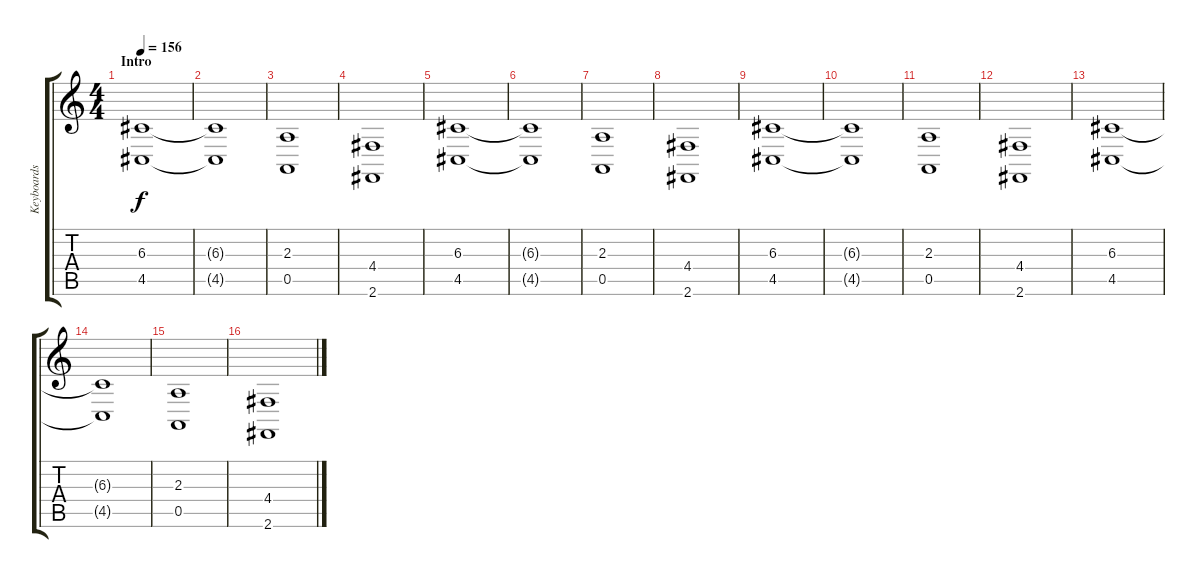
\track ("Keyboards" "Keyboards") {instrument pad8sweep}
\staff {score tabs}
\tuning (E4 B3 G3 D3 A2 E2) {hide}
\ts (4 4)
\section ("" "Intro")
\tempo 156
\clef g2
\ks c
(6.3 4.5).1{dy f instrument pad8sweep} |
(6.3{t} 4.5{t}).1 |
(2.3 0.5).1 |
(4.4 2.6).1 |
(6.3 4.5).1 |
(6.3{t} 4.5{t}).1 |
(2.3 0.5).1 |
(4.4 2.6).1 |
(6.3 4.5).1 |
(6.3{t} 4.5{t}).1 |
(2.3 0.5).1 |
(4.4 2.6).1 |
(6.3 4.5).1 |
(6.3{t} 4.5{t}).1 |
(2.3 0.5).1 |
(4.4 2.6).1
